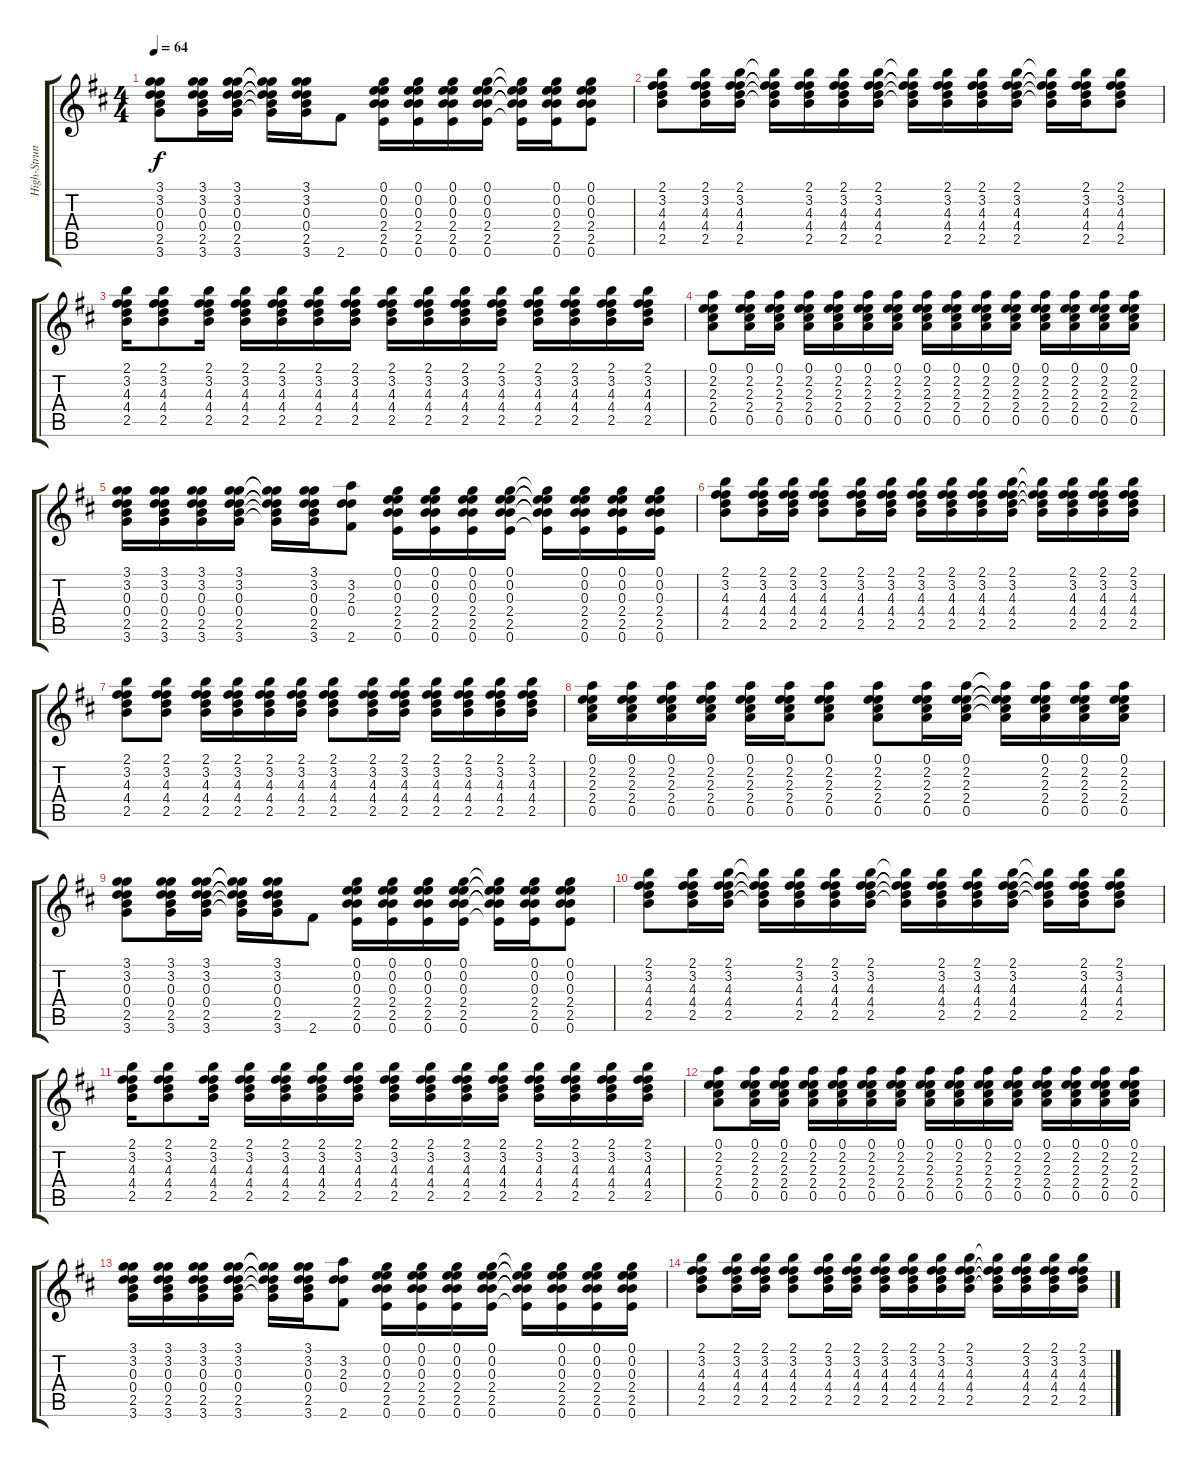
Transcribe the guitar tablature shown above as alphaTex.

\track ("High-Strung Acoustic" "High-Strun") {instrument electricguitarjazz}
\staff {score tabs}
\tuning (E4 B3 G4 D4 A3 E3) {hide}
\ts (4 4)
\tempo 64
\clef g2
\ks d
(3.1 3.2 0.3 0.4 2.5 3.6).8{dy f} (3.1 3.2 0.3 0.4 2.5 3.6).16 (3.1 3.2 0.3 0.4 2.5 3.6).16 (3.1{t} 3.2{t} 0.3{t} 0.4{t} 2.5{t} 3.6{t}).16 (3.1 3.2 0.3 0.4 2.5 3.6).16 2.6.8 (0.1 0.2 0.3 2.4 2.5 0.6).16 (0.1 0.2 0.3 2.4 2.5 0.6).16 (0.1 0.2 0.3 2.4 2.5 0.6).16 (0.1 0.2 0.3 2.4 2.5 0.6).16 (0.1{t} 0.2{t} 0.3{t} 2.4{t} 2.5{t} 0.6{t}).16 (0.1 0.2 0.3 2.4 2.5 0.6).16 (0.1 0.2 0.3 2.4 2.5 0.6).8 |
(2.1 3.2 4.3 4.4 2.5).8 (2.1 3.2 4.3 4.4 2.5).16 (2.1 3.2 4.3 4.4 2.5).16 (2.1{t} 3.2{t} 4.3{t} 4.4{t} 2.5{t}).16 (2.1 3.2 4.3 4.4 2.5).16 (2.1 3.2 4.3 4.4 2.5).16 (2.1 3.2 4.3 4.4 2.5).16 (2.1{t} 3.2{t} 4.3{t} 4.4{t} 2.5{t}).16 (2.1 3.2 4.3 4.4 2.5).16 (2.1 3.2 4.3 4.4 2.5).16 (2.1 3.2 4.3 4.4 2.5).16 (2.1{t} 3.2{t} 4.3{t} 4.4{t} 2.5{t}).16 (2.1 3.2 4.3 4.4 2.5).16 (2.1 3.2 4.3 4.4 2.5).8 |
(2.1 3.2 4.3 4.4 2.5).16 (2.1 3.2 4.3 4.4 2.5).8 (2.1 3.2 4.3 4.4 2.5).16 (2.1 3.2 4.3 4.4 2.5).16 (2.1 3.2 4.3 4.4 2.5).16 (2.1 3.2 4.3 4.4 2.5).16 (2.1 3.2 4.3 4.4 2.5).16 (2.1 3.2 4.3 4.4 2.5).16 (2.1 3.2 4.3 4.4 2.5).16 (2.1 3.2 4.3 4.4 2.5).16 (2.1 3.2 4.3 4.4 2.5).16 (2.1 3.2 4.3 4.4 2.5).16 (2.1 3.2 4.3 4.4 2.5).16 (2.1 3.2 4.3 4.4 2.5).16 (2.1 3.2 4.3 4.4 2.5).16 |
(0.1 2.2 2.3 2.4 0.5).8 (0.1 2.2 2.3 2.4 0.5).16 (0.1 2.2 2.3 2.4 0.5).16 (0.1 2.2 2.3 2.4 0.5).16 (0.1 2.2 2.3 2.4 0.5).16 (0.1 2.2 2.3 2.4 0.5).16 (0.1 2.2 2.3 2.4 0.5).16 (0.1 2.2 2.3 2.4 0.5).16 (0.1 2.2 2.3 2.4 0.5).16 (0.1 2.2 2.3 2.4 0.5).16 (0.1 2.2 2.3 2.4 0.5).16 (0.1 2.2 2.3 2.4 0.5).16 (0.1 2.2 2.3 2.4 0.5).16 (0.1 2.2 2.3 2.4 0.5).16 (0.1 2.2 2.3 2.4 0.5).16 |
(3.1 3.2 0.3 0.4 2.5 3.6).16 (3.1 3.2 0.3 0.4 2.5 3.6).16 (3.1 3.2 0.3 0.4 2.5 3.6).16 (3.1 3.2 0.3 0.4 2.5 3.6).16 (3.1{t} 3.2{t} 0.3{t} 0.4{t} 2.5{t} 3.6{t}).16 (3.1 3.2 0.3 0.4 2.5 3.6).16 (3.2 2.3 0.4 2.6).8 (0.1 0.2 0.3 2.4 2.5 0.6).16 (0.1 0.2 0.3 2.4 2.5 0.6).16 (0.1 0.2 0.3 2.4 2.5 0.6).16 (0.1 0.2 0.3 2.4 2.5 0.6).16 (0.1{t} 0.2{t} 0.3{t} 2.4{t} 2.5{t} 0.6{t}).16 (0.1 0.2 0.3 2.4 2.5 0.6).16 (0.1 0.2 0.3 2.4 2.5 0.6).16 (0.1 0.2 0.3 2.4 2.5 0.6).16 |
(2.1 3.2 4.3 4.4 2.5).8 (2.1 3.2 4.3 4.4 2.5).16 (2.1 3.2 4.3 4.4 2.5).16 (2.1 3.2 4.3 4.4 2.5).8 (2.1 3.2 4.3 4.4 2.5).16 (2.1 3.2 4.3 4.4 2.5).16 (2.1 3.2 4.3 4.4 2.5).16 (2.1 3.2 4.3 4.4 2.5).16 (2.1 3.2 4.3 4.4 2.5).16 (2.1 3.2 4.3 4.4 2.5).16 (2.1{t} 3.2{t} 4.3{t} 4.4{t} 2.5{t}).16 (2.1 3.2 4.3 4.4 2.5).16 (2.1 3.2 4.3 4.4 2.5).16 (2.1 3.2 4.3 4.4 2.5).16 |
(2.1 3.2 4.3 4.4 2.5).8 (2.1 3.2 4.3 4.4 2.5).8 (2.1 3.2 4.3 4.4 2.5).16 (2.1 3.2 4.3 4.4 2.5).16 (2.1 3.2 4.3 4.4 2.5).16 (2.1 3.2 4.3 4.4 2.5).16 (2.1 3.2 4.3 4.4 2.5).8 (2.1 3.2 4.3 4.4 2.5).16 (2.1 3.2 4.3 4.4 2.5).16 (2.1 3.2 4.3 4.4 2.5).16 (2.1 3.2 4.3 4.4 2.5).16 (2.1 3.2 4.3 4.4 2.5).16 (2.1 3.2 4.3 4.4 2.5).16 |
(0.1 2.2 2.3 2.4 0.5).16 (0.1 2.2 2.3 2.4 0.5).16 (0.1 2.2 2.3 2.4 0.5).16 (0.1 2.2 2.3 2.4 0.5).16 (0.1 2.2 2.3 2.4 0.5).16 (0.1 2.2 2.3 2.4 0.5).16 (0.1 2.2 2.3 2.4 0.5).8 (0.1 2.2 2.3 2.4 0.5).8 (0.1 2.2 2.3 2.4 0.5).16 (0.1 2.2 2.3 2.4 0.5).16 (0.1{t} 2.2{t} 2.3{t} 2.4{t} 0.5{t}).16 (0.1 2.2 2.3 2.4 0.5).16 (0.1 2.2 2.3 2.4 0.5).16 (0.1 2.2 2.3 2.4 0.5).16 |
(3.1 3.2 0.3 0.4 2.5 3.6).8 (3.1 3.2 0.3 0.4 2.5 3.6).16 (3.1 3.2 0.3 0.4 2.5 3.6).16 (3.1{t} 3.2{t} 0.3{t} 0.4{t} 2.5{t} 3.6{t}).16 (3.1 3.2 0.3 0.4 2.5 3.6).16 2.6.8 (0.1 0.2 0.3 2.4 2.5 0.6).16 (0.1 0.2 0.3 2.4 2.5 0.6).16 (0.1 0.2 0.3 2.4 2.5 0.6).16 (0.1 0.2 0.3 2.4 2.5 0.6).16 (0.1{t} 0.2{t} 0.3{t} 2.4{t} 2.5{t} 0.6{t}).16 (0.1 0.2 0.3 2.4 2.5 0.6).16 (0.1 0.2 0.3 2.4 2.5 0.6).8 |
(2.1 3.2 4.3 4.4 2.5).8 (2.1 3.2 4.3 4.4 2.5).16 (2.1 3.2 4.3 4.4 2.5).16 (2.1{t} 3.2{t} 4.3{t} 4.4{t} 2.5{t}).16 (2.1 3.2 4.3 4.4 2.5).16 (2.1 3.2 4.3 4.4 2.5).16 (2.1 3.2 4.3 4.4 2.5).16 (2.1{t} 3.2{t} 4.3{t} 4.4{t} 2.5{t}).16 (2.1 3.2 4.3 4.4 2.5).16 (2.1 3.2 4.3 4.4 2.5).16 (2.1 3.2 4.3 4.4 2.5).16 (2.1{t} 3.2{t} 4.3{t} 4.4{t} 2.5{t}).16 (2.1 3.2 4.3 4.4 2.5).16 (2.1 3.2 4.3 4.4 2.5).8 |
(2.1 3.2 4.3 4.4 2.5).16 (2.1 3.2 4.3 4.4 2.5).8 (2.1 3.2 4.3 4.4 2.5).16 (2.1 3.2 4.3 4.4 2.5).16 (2.1 3.2 4.3 4.4 2.5).16 (2.1 3.2 4.3 4.4 2.5).16 (2.1 3.2 4.3 4.4 2.5).16 (2.1 3.2 4.3 4.4 2.5).16 (2.1 3.2 4.3 4.4 2.5).16 (2.1 3.2 4.3 4.4 2.5).16 (2.1 3.2 4.3 4.4 2.5).16 (2.1 3.2 4.3 4.4 2.5).16 (2.1 3.2 4.3 4.4 2.5).16 (2.1 3.2 4.3 4.4 2.5).16 (2.1 3.2 4.3 4.4 2.5).16 |
(0.1 2.2 2.3 2.4 0.5).8{volume 10} (0.1 2.2 2.3 2.4 0.5).16 (0.1 2.2 2.3 2.4 0.5).16 (0.1 2.2 2.3 2.4 0.5).16 (0.1 2.2 2.3 2.4 0.5).16 (0.1 2.2 2.3 2.4 0.5).16 (0.1 2.2 2.3 2.4 0.5).16 (0.1 2.2 2.3 2.4 0.5).16 (0.1 2.2 2.3 2.4 0.5).16 (0.1 2.2 2.3 2.4 0.5).16 (0.1 2.2 2.3 2.4 0.5).16 (0.1 2.2 2.3 2.4 0.5).16 (0.1 2.2 2.3 2.4 0.5).16 (0.1 2.2 2.3 2.4 0.5).16 (0.1 2.2 2.3 2.4 0.5).16 |
(3.1 3.2 0.3 0.4 2.5 3.6).16 (3.1 3.2 0.3 0.4 2.5 3.6).16 (3.1 3.2 0.3 0.4 2.5 3.6).16 (3.1 3.2 0.3 0.4 2.5 3.6).16 (3.1{t} 3.2{t} 0.3{t} 0.4{t} 2.5{t} 3.6{t}).16 (3.1 3.2 0.3 0.4 2.5 3.6).16 (3.2 2.3 0.4 2.6).8 (0.1 0.2 0.3 2.4 2.5 0.6).16 (0.1 0.2 0.3 2.4 2.5 0.6).16 (0.1 0.2 0.3 2.4 2.5 0.6).16 (0.1 0.2 0.3 2.4 2.5 0.6).16 (0.1{t} 0.2{t} 0.3{t} 2.4{t} 2.5{t} 0.6{t}).16 (0.1 0.2 0.3 2.4 2.5 0.6).16 (0.1 0.2 0.3 2.4 2.5 0.6).16{volume 5} (0.1 0.2 0.3 2.4 2.5 0.6).16 |
(2.1 3.2 4.3 4.4 2.5).8{volume 5} (2.1 3.2 4.3 4.4 2.5).16 (2.1 3.2 4.3 4.4 2.5).16 (2.1 3.2 4.3 4.4 2.5).8 (2.1 3.2 4.3 4.4 2.5).16 (2.1 3.2 4.3 4.4 2.5).16 (2.1 3.2 4.3 4.4 2.5).16 (2.1 3.2 4.3 4.4 2.5).16 (2.1 3.2 4.3 4.4 2.5).16 (2.1 3.2 4.3 4.4 2.5).16 (2.1{t} 3.2{t} 4.3{t} 4.4{t} 2.5{t}).16 (2.1 3.2 4.3 4.4 2.5).16 (2.1 3.2 4.3 4.4 2.5).16{volume 10} (2.1 3.2 4.3 4.4 2.5).16
